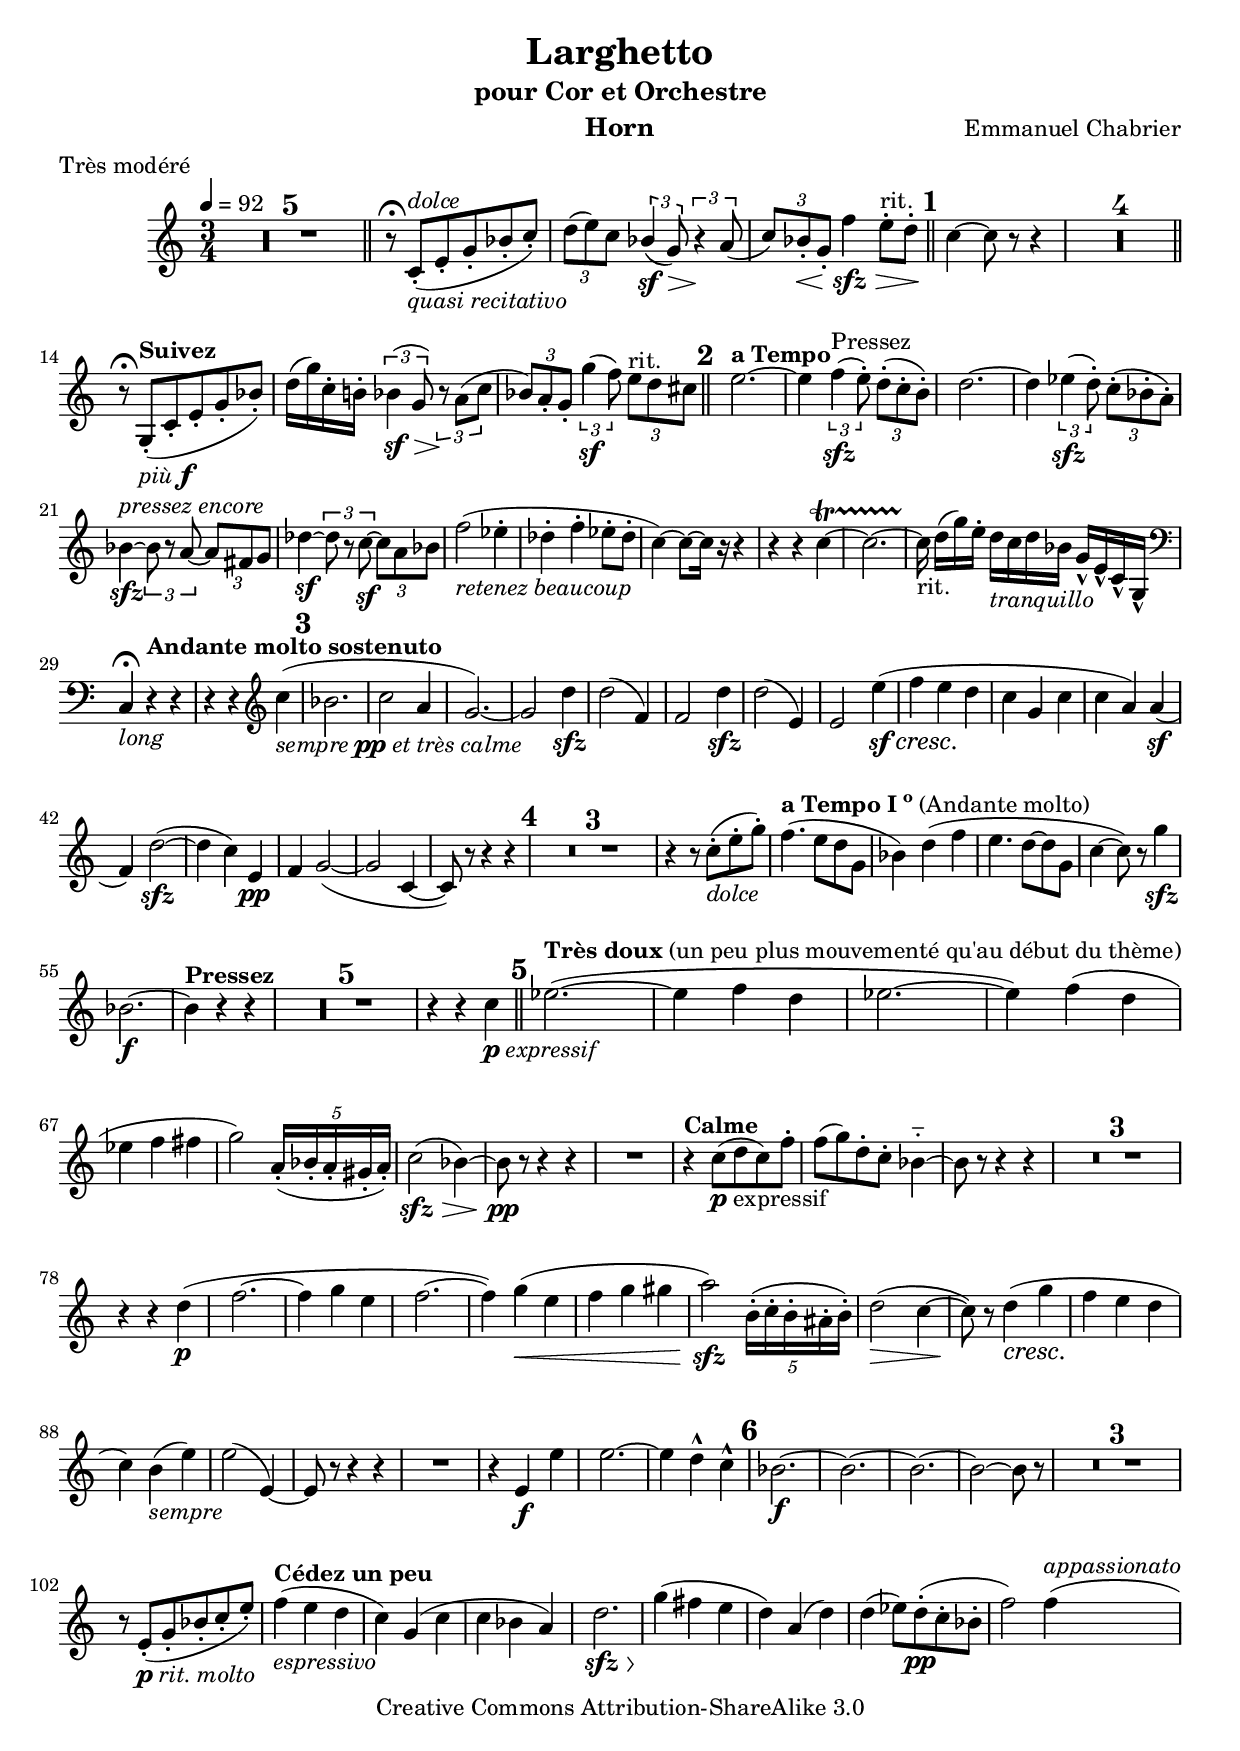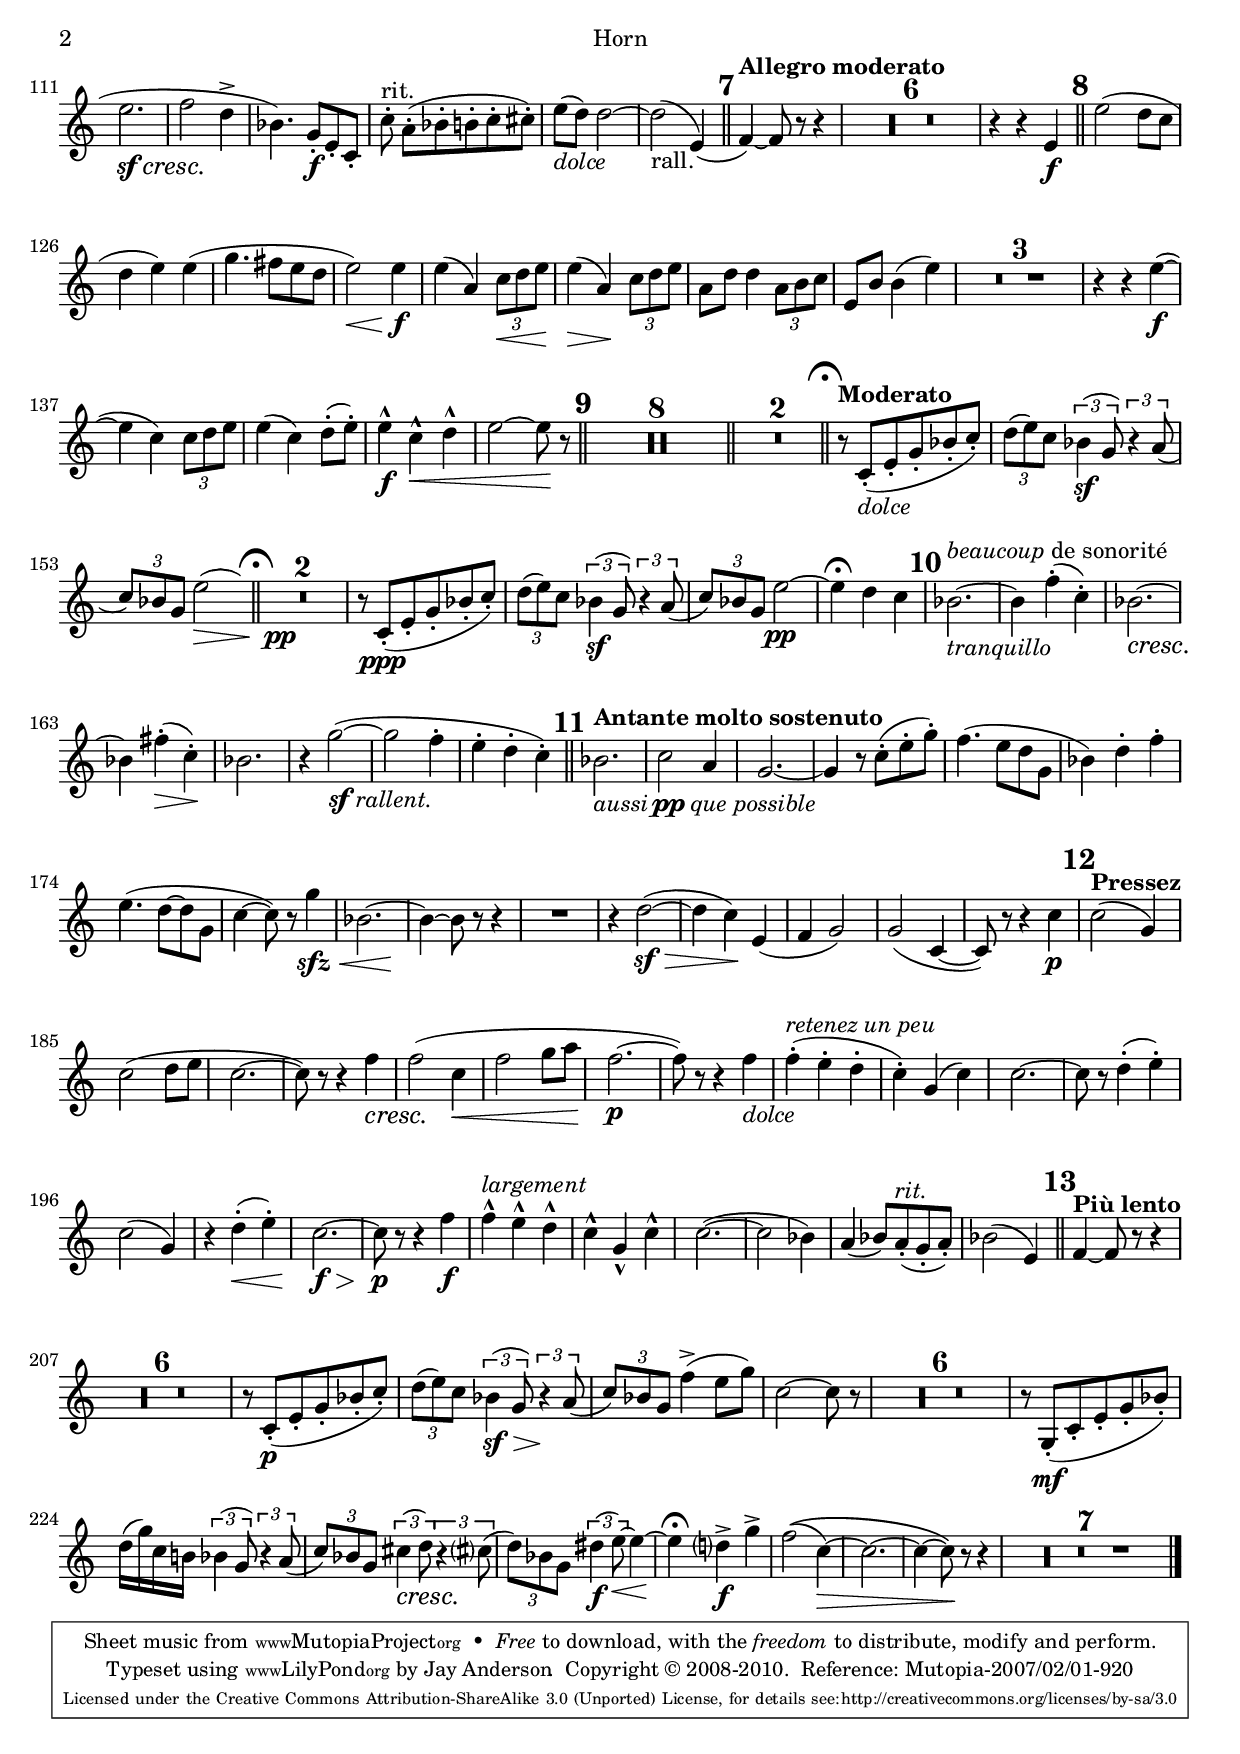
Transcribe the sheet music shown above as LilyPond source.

\version "2.13.37"

\include "defs.ily"
\version "2.13.37"

\include "defs.ily"

horn =  \relative c' \context Voice = "horn"
{
  \transposition f
  \clef treble

  R2.*5 |
  r8^\fermata c[-.(^\markup{\italic dolce}_\markup{\italic {quasi recitativo}} e-. g-. bes-. c]-.) |
  \times 2/3 {d8( e) c} \times 2/3 {\stemUp bes4(\sf\> \stemNeutral g8)} \times 2/3 {r4\! a8(} |
  \times 2/3 {c8) bes-.\< g-.} f'4\sfz\> e8-.^\markup{rit.} d-.\! |

  c4~ c8 r8 r4 |
  R2.*4 |
  r8^\fermata g,[-.(^\markup{\bold Suivez}_\markup{\italic più \dynamic f} c-. e-. g-. bes]-.) |
  d16( g) c,-. b!-. \times 2/3 {bes4(\sf\> g8)} \times 2/3 {r8\! a8( c} |
  \times 2/3 {bes8) a-. g-.} \times 2/3 {g'4(\sf f8)} \times 2/3 {e8[^\markup{rit.} d cis]} |

  e2.~^\markup{\bold {a Tempo}} |
  e4 \times 2/3 {f4(\sfz^\markup{Pressez} e8-.)} \times 2/3 {d8[-.( c-. b]-.)} |
  d2.~ |
  d4 \times 2/3 {ees4(\sfz d8-.)} \times 2/3 {c8[-.( bes-. a]-.)} |
  bes4~\sfz^\markup{\italic {pressez encore}} \tupletDown \times 2/3 {bes8 r a~} \times 2/3 {a[ fis g]} |
  des'4~\sf \tupletUp \times 2/3 {des8 r c~\sf} \tupletNeutral \times 2/3 {c[ a bes]} |
  f'2(_\markup{\italic {retenez beaucoup}} ees4-. |
  des4-. f-. ees8-. des-. |
  c4~) c8~ c16 r16 r4 |
  r4 r c4~\startTrillSpan |
  c2.~ |
  c16_\markup{rit.}\stopTrillSpan d[( g) e-.] d[_\markup{\italic tranquillo} c d bes] g[-^ e-^ c-^ g]-^ |
  \clef bass c,4_\markup{\italic long}\fermata
  r4^\markup{\bold {Andante molto sostenuto}} r4 |
  r4 r4 \clef treble c''4(_\markup{\italic {sempre} \dynamic {pp} \italic {et très calme}} |

  bes2. |
  c2 a4 |
  g2.~) |
  g2 d'4\sfz |
  d2( f,4) |
  f2 d'4\sfz |
  d2( e,4) |
  e2 e'4(\sf\justCresc |
  f4 e d |
  c4 g c |
  c4 a) a(\sf |
  f4) d'2~(\sfz |
  d4 c) e,\pp |
  f4 g2~( |
  g2 c,4~ |
  c8) r8 r4 r4 |

  R2.*3 |
  r4 r8 c'8[-._\markup{\italic dolce}( e-. g]-.) |
  f4.^\markup{\bold {a Tempo I \super o} (Andante molto)}( e8[ d g,] |
  bes4) d( f |
  e4. d8~ d g, |
  c4~ c8) r g'4\sfz |
  bes,2.~\f |
  bes4^\markup{\bold Pressez} r4 r4 |
  R2.*5 |
  r4 r4 c4_\markup{\dynamic p \italic expressif} |

  ees2.~^\markup{\column {\line {\bold {Très doux} (un peu plus}} {\line {mouvementé qu'au début du thème)}} }( |
  ees4 f d |
  ees2.~ |
  ees4) f( d |
  ees f fis |
  g2) \times 4/5 {a,16-.( bes-. a-. gis-. a-.)} |
  c2(\sfz\> bes4~) |
  bes8\pp\! r8 r4 r4 |
  R2. |
  r4^\markup{\bold Calme} c8_\markup{\dynamic p expressif}( d c) f-. |
  f8( g) d-. c-. bes4~-_ |
  bes8 r8 r4 r4 |
  R2.*3 |
  r4 r4 d4(\p |
  f2.~ |
  f4 g e |
  f2.~ |
  f4) g(\< e |
  f4 g gis |
  a2)\sfz\! \times 4/5 {b,16-.( c-. b-. ais-. b-.)} |
  d2(\> c4~ |
  c8)\! r8 d4\justCresc( g |
  f4 e d |
  c4)\! b(_\markup{\italic sempre} e) |
  e2( e,4)~ |
  e8 r8 r4 r4 |
  R2. |
  r4 e4\f e' |
  e2.~ |
  e4 d-^ c-^ |

  bes2.~\f |
  bes2.~ |
  bes2.~ |
  bes2~ bes8 r8 |
  R2.*3 |
  r8 e,8[-.(_\markup{\dynamic p \italic {rit. molto}} g-. bes-. c-. e]-.) |
  f4_\markup{\italic espressivo}^\markup{\bold {Cédez un peu}}( e d |
  c4) g( c |
  c4 bes a) |
  d2.\sfz\> s1*0\! |
  g4( fis e |
  d4) a( d) |
  d4( ees8) d-.(\pp c-. bes-. |
  f'2) f4(^\markup{\italic appassionato} |
  e2.\sf\justCresc |
  f2 d4-> |
  bes4.) g8[-.\f e-. c]-. |
  c'8-.^\markup{rit.} a[-.( bes-. b-. c-. cis]-.) |
  e8(_\markup{\italic dolce} d) d2~ |
  d2_\markup{rall.}( e,4)( |

  f4~^\markup{\bold {Allegro moderato}}) f8 r8 r4 |
  R2.*6 |
  r4 r4 e\f |

  e'2( d8 c |
  d4 e) e( |
  g4. fis8[ e d] |
  e2)\< e4\f\! |
  e4( a,) \times 2/3 {c8\< d e} |
  e4(\> a,)\! \times 2/3 {c8 d e} |
  a,8 d d4 \times 2/3 {a8 b c} |
  e,8 b' b4( e) |
  R2.*3 |
  r4 r4 e4~(\f |
  e4 c) \times 2/3 {c8 d e} |
  e4( c) d8-.( e-.) |
  e4-^_\f c-^\< d-^ |
  e2~ e8\! r8 |

  R2.*8 |
  R2.*2 |

  r8^\markup{\bold {Moderato}} c,[-.(_\markup{\italic dolce} e-. g-. bes-. c]-.) |
  \times 2/3 {d8( e) c} \times 2/3 {bes4(\sf g8)} \times 2/3 {r4 a8(} |
  \times 2/3 {c8) bes g} << {e'2(\>} {s4 s8 s16 \hideNotes e16) \unHideNotes} >> | %a hack to slur to nothing
  s1*0\pp\!
  R2.*2 |
  r8 c,[-.(\ppp e-. g-. bes-. c]-.) |
  \times 2/3 {d8( e) c} \times 2/3 {bes4(\sf g8)} \times 2/3 {r4 a8(} |
  \times 2/3 {c8) bes g} e'2~\pp |
  e4\fermata d c |

  bes2.~^\markup{\italic beaucoup de sonorité}_\markup{\italic tranquillo} |
  bes4 f'-.( c-.) |
  bes2.~\justCresc |
  bes4 fis'-.(\> c-.)\! |
  bes2. |
  r4 g'2~(_\markup{\dynamic sf \italic rallent.} |
  g2 f4-. |
  e4-. d-. c-.) |

  bes2.^\markup{\bold {Antante molto sostenuto}}_\markup{\italic aussi \dynamic pp \italic {que possible}} |
  c2 a4 |
  g2.~ |
  g4 r8 c[-.( e-. g]-.) |
  f4.( e8[ d g,] |
  bes4) d-. f-. |
  e4.( d8~ d g, |
  c4~ c8) r8 g'4\sfz\< |
  << {bes,2.~} {s4 s s\!} >> |
  bes4~ bes8 r8 r4 |
  R2. |
  r4 d2~(\sf\> |
  d4 c)\! e,( |
  f4 g2) |
  g2( c,4~ |
  c8) r8 r4 c'\p |

  c2^\markup{\bold Pressez}( g4) |
  c2( d8 e |
  c2.~ |
  c8) r8 r4 f4\justCresc |
  f2( c4\< |
  f2 g8 a\! |
  f2.~\p |
  f8) r8 r4 f4_\markup{\italic dolce}
  f4-.^\markup{\italic {retenez un peu}}( e-. d-. |
  c4-.) g( c) |
  c2.~ |
  c8 r8 d4-.( e-.) |
  c2( g4) |
  r4 d'-.(\< e-.) |
  c2.~\f\> |
  c8\!\p r8 r4 f4\f |
  f4-^ ^\markup{\italic largement} e-^ d-^ |
  c-^ g-^ c-^ |
  c2.~( |
  c2 bes4) |
  a4( bes8) a-.^\markup{\italic rit.}( g-. a-.) |
  bes2( e,4) |

  f4~^\markup{\bold {Più lento}} f8 r8 r4 |
  R2.*6 |
  r8 c[-.(\p e-. g-. bes-. c]-.) |
  \times 2/3 {d8( e) c} \times 2/3 {bes4(\sf\> g8)} \times 2/3 {r4\! a8(} |
  \times 2/3 {c8) bes g} f'4->( e8 g) |
  c,2~ c8 r8 |
  R2.*6 |
  r8 g,[-.(\mf c-. e-. g-. bes]-.) |
  d16( g) c, b \times 2/3 {bes4( g8)} \times 2/3 {r4 a8(} |
  \times 2/3 {c8) bes g} \tupletUp \times 2/3 {cis4\justCresc( d8)\!} \times 2/3 {r4 cis?8(} | \tupletNeutral
  \times 2/3 {d8) bes g} \tupletUp \times 2/3 {dis'4\f( e8~)\<} e4~ | \tupletNeutral
  e4\fermata\! d?->\f g-> |
  f2( \( c4~)\> |
  c2.~ |
  c4~ c8 \!\) r8 r4 |
  R2.*7 |
}


instrument = "Horn"
notes = \horn

\version "2.13.37"

\include "header.ily"
\score
{
  \new Staff { << \notes \outline >> }
}


